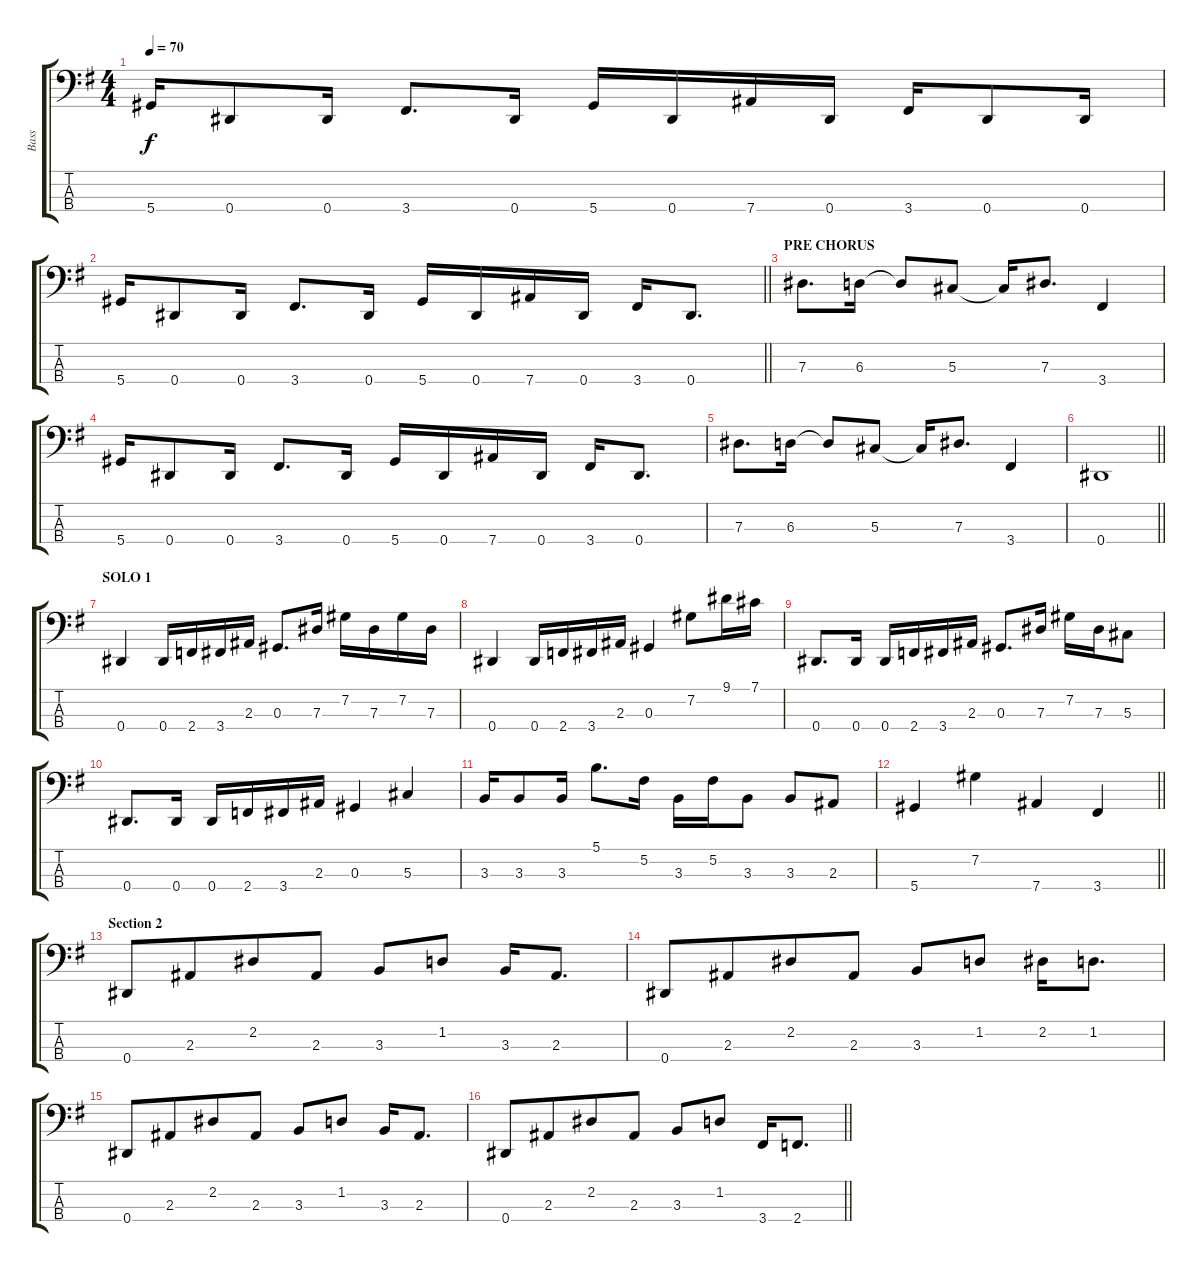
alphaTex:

\track ("Bass" "Bass") {instrument electricbasspick}
\staff {score tabs}
\tuning (Gb2 Db2 Ab1 Eb1) {hide}
\ts (4 4)
\tempo 70
\clef f4
\ks eminor
5.4.16{dy f} 0.4.8 0.4.16 3.4.8{d} 0.4.16 5.4.16 0.4.16 7.4.16 0.4.16 3.4.16 0.4.8 0.4.16 |
\barLineRight lightlight
5.4.16 0.4.8 0.4.16 3.4.8{d} 0.4.16 5.4.16 0.4.16 7.4.16 0.4.16 3.4.16 0.4.8{d} |
\section ("" "PRE CHORUS")
7.3.8{d} 6.3.16 6.3{t}.8 5.3.8 5.3{t}.16 7.3.8{d} 3.4.4 |
5.4.16 0.4.8 0.4.16 3.4.8{d} 0.4.16 5.4.16 0.4.16 7.4.16 0.4.16 3.4.16 0.4.8{d} |
7.3.8{d} 6.3.16 6.3{t}.8 5.3.8 5.3{t}.16 7.3.8{d} 3.4.4 |
\barLineRight lightlight
0.4.1 |
\section ("" "SOLO 1")
0.4.4 0.4.16 2.4.16 3.4.16 2.3.16 0.3.8{d} 7.3.16 7.2.16 7.3.16 7.2.16 7.3.16 |
0.4.4 0.4.16 2.4.16 3.4.16 2.3.16 0.3.4 7.2.8 9.1.16 7.1.16 |
0.4.8{d} 0.4.16 0.4.16 2.4.16 3.4.16 2.3.16 0.3.8{d} 7.3.16 7.2.16 7.3.16 5.3.8 |
0.4.8{d} 0.4.16 0.4.16 2.4.16 3.4.16 2.3.16 0.3.4 5.3.4 |
3.3.16 3.3.8 3.3.16 5.1.8{d} 5.2.16 3.3.16 5.2.16 3.3.8 3.3.8 2.3.8 |
\barLineRight lightlight
5.4.4 7.2.4 7.4.4 3.4.4 |
\section ("" "Section 2")
0.4.8 2.3.8{beam merge} 2.2.8 2.3.8 3.3.8 1.2.8 3.3.16 2.3.8{d} |
0.4.8 2.3.8{beam merge} 2.2.8 2.3.8 3.3.8 1.2.8 2.2.16 1.2.8{d} |
0.4.8 2.3.8{beam merge} 2.2.8 2.3.8 3.3.8 1.2.8 3.3.16 2.3.8{d} |
\barLineRight lightlight
0.4.8 2.3.8{beam merge} 2.2.8 2.3.8 3.3.8 1.2.8 3.4.16 2.4.8{d}
